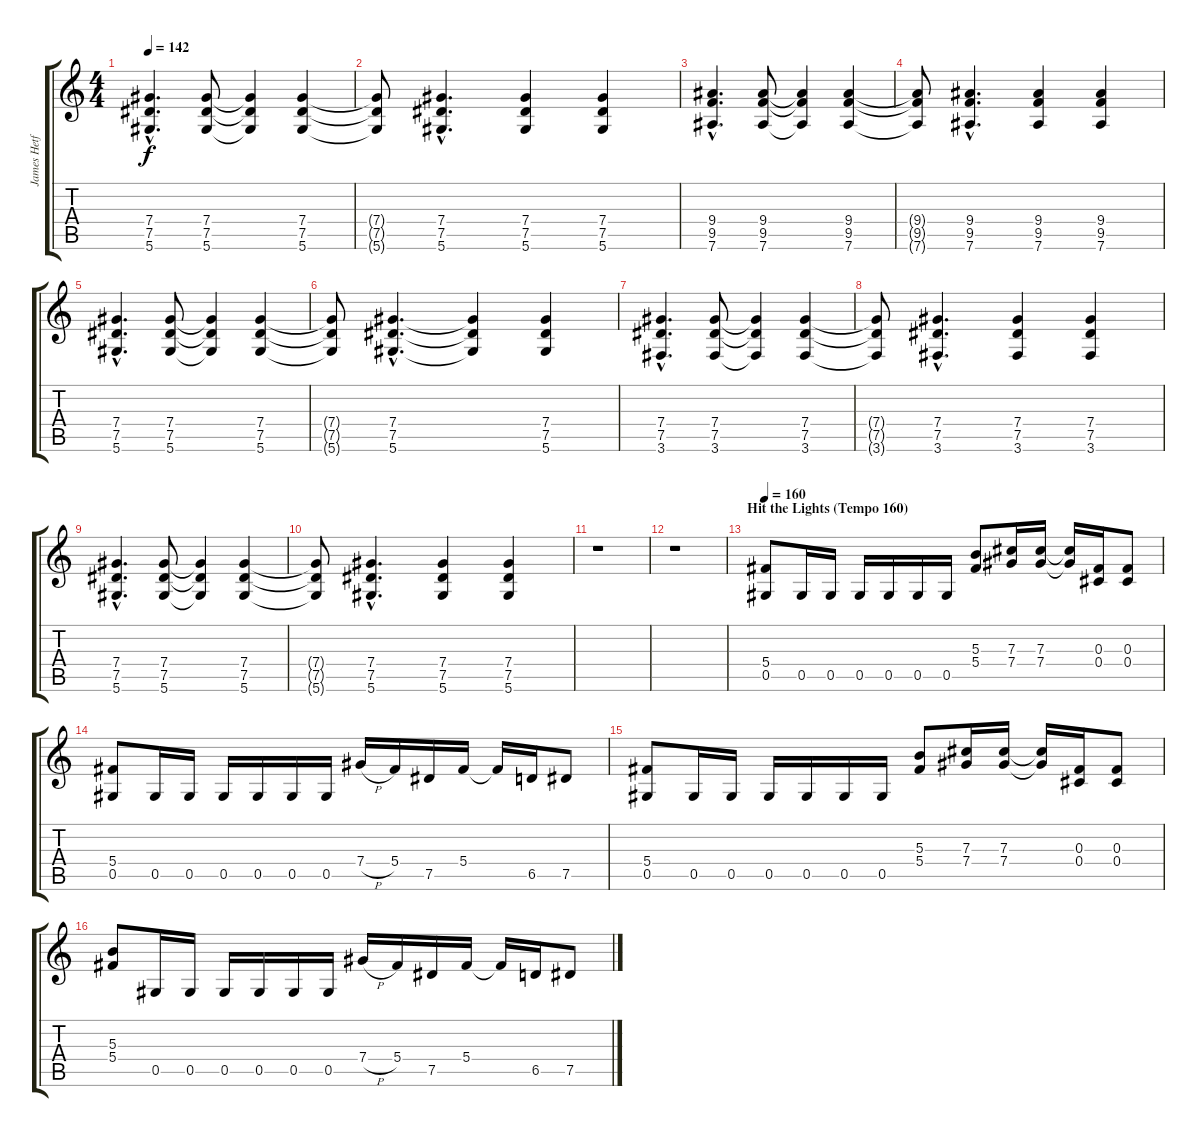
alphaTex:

\track ("James Hetfield (Distortion Guitar)" "James Hetf") {instrument distortionguitar}
\staff {score tabs}
\tuning (Eb4 Bb3 Gb3 Db3 Ab2 Eb2) {hide}
\ts (4 4)
\tempo 142
\clef g2
\ks c
(7.4{hac} 7.5{hac} 5.6{hac}).4{d dy f} (7.4 7.5 5.6).8 (7.4{t} 7.5{t} 5.6{t}).4 (7.4 7.5 5.6).4 |
(7.4{t} 7.5{t} 5.6{t}).8 (7.4{hac} 7.5{hac} 5.6{hac}).4{d} (7.4 7.5 5.6).4 (7.4 7.5 5.6).4 |
(9.4{hac} 9.5{hac} 7.6{hac}).4{d} (9.4 9.5 7.6).8 (9.4{t} 9.5{t} 7.6{t}).4 (9.4 9.5 7.6).4 |
(9.4{t} 9.5{t} 7.6{t}).8 (9.4{hac} 9.5{hac} 7.6{hac}).4{d} (9.4 9.5 7.6).4 (9.4 9.5 7.6).4 |
(7.4{hac} 7.5{hac} 5.6{hac}).4{d} (7.4 7.5 5.6).8 (7.4{t} 7.5{t} 5.6{t}).4 (7.4 7.5 5.6).4 |
(7.4{t} 7.5{t} 5.6{t}).8 (7.4{hac} 7.5{hac} 5.6{hac}).4{d} (7.4{t} 7.5{t} 5.6{t}).4 (7.4 7.5 5.6).4 |
(7.4{hac} 7.5{hac} 3.6{hac}).4{d} (7.4 7.5 3.6).8 (7.4{t} 7.5{t} 3.6{t}).4 (7.4 7.5 3.6).4 |
(7.4{t} 7.5{t} 3.6{t}).8 (7.4{hac} 7.5{hac} 3.6{hac}).4{d} (7.4 7.5 3.6).4 (7.4 7.5 3.6).4 |
(7.4{hac} 7.5{hac} 5.6{hac}).4{d} (7.4 7.5 5.6).8 (7.4{t} 7.5{t} 5.6{t}).4 (7.4 7.5 5.6).4 |
(7.4{t} 7.5{t} 5.6{t}).8 (7.4{hac} 7.5{hac} 5.6{hac}).4{d} (7.4 7.5 5.6).4 (7.4 7.5 5.6).4 |
r.1 |
r.1 |
\section ("" "Hit the Lights (Tempo 160)")
\tempo 160
(5.4 0.5).8 0.5.16 0.5.16 0.5.16 0.5.16 0.5.16 0.5.16 (5.3 5.4).8 (7.3 7.4).16 (7.3 7.4).16 (7.3{t} 7.4{t}).16 (0.3 0.4).16 (0.3 0.4).8 |
(5.4 0.5).8 0.5.16 0.5.16 0.5.16 0.5.16 0.5.16 0.5.16 7.4{h}.16 5.4.16 7.5.16 5.4.16 5.4{t}.16 6.5.16 7.5.8 |
(5.4 0.5).8 0.5.16 0.5.16 0.5.16 0.5.16 0.5.16 0.5.16 (5.3 5.4).8 (7.3 7.4).16 (7.3 7.4).16 (7.3{t} 7.4{t}).16 (0.3 0.4).16 (0.3 0.4).8 |
(5.3 5.4).8 0.5.16 0.5.16 0.5.16 0.5.16 0.5.16 0.5.16 7.4{h}.16 5.4.16 7.5.16 5.4.16 5.4{t}.16 6.5.16 7.5.8
